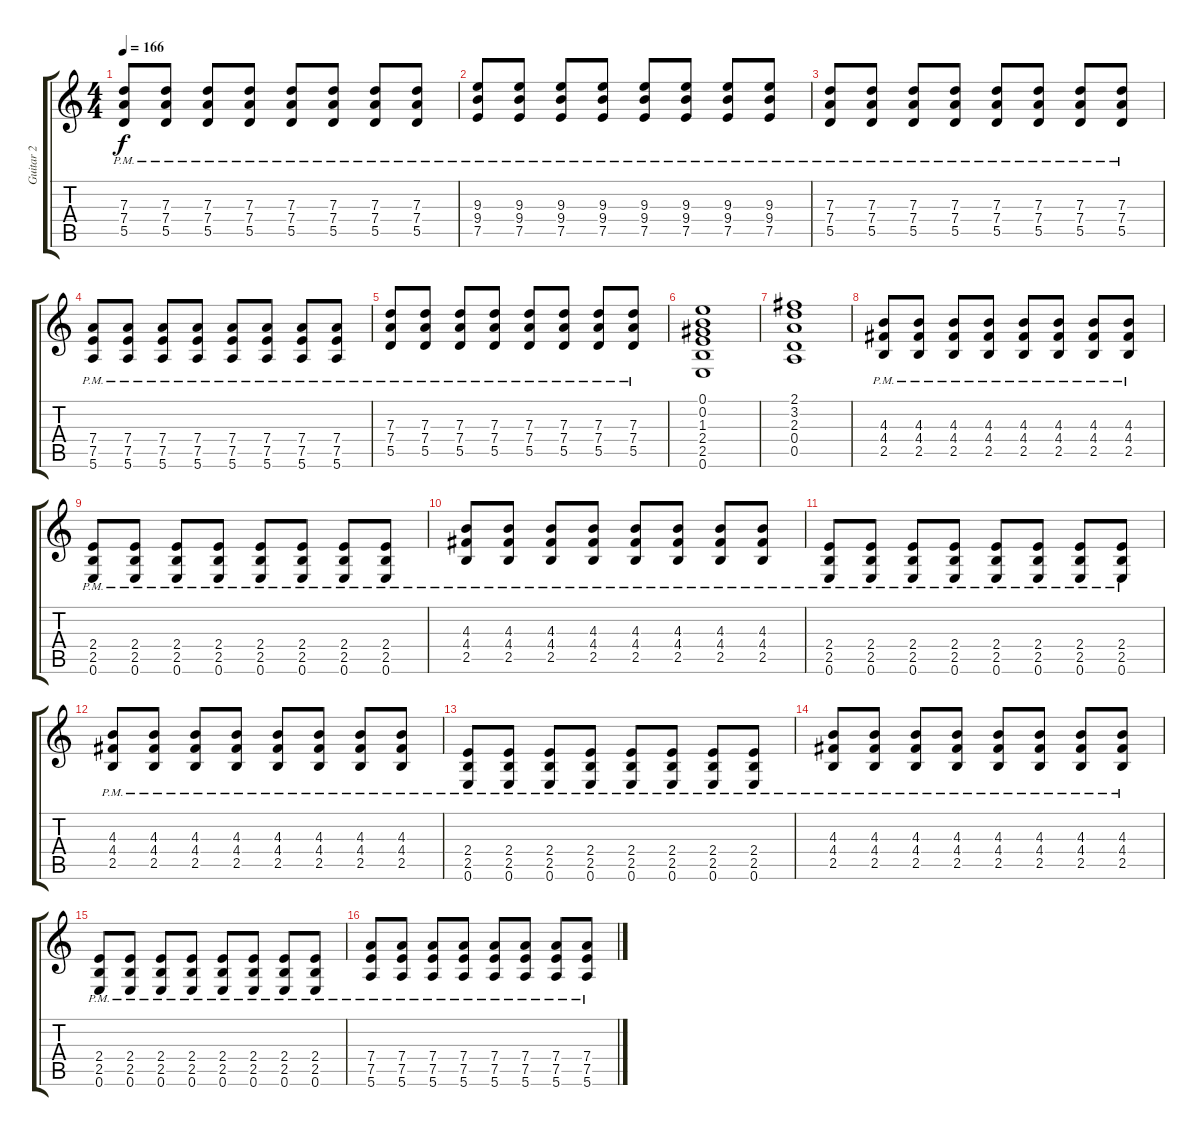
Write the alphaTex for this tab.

\track ("Guitar 2" "Guitar 2") {instrument electricguitarclean}
\staff {score tabs}
\tuning (E4 B3 G3 D3 A2 E2) {hide}
\ts (4 4)
\tempo 166
\clef g2
\ks c
(7.3{pm} 7.4{pm} 5.5{pm}).8{dy f} (7.3{pm} 7.4{pm} 5.5{pm}).8 (7.3{pm} 7.4{pm} 5.5{pm}).8 (7.3{pm} 7.4{pm} 5.5{pm}).8 (7.3{pm} 7.4{pm} 5.5{pm}).8 (7.3{pm} 7.4{pm} 5.5{pm}).8 (7.3{pm} 7.4{pm} 5.5{pm}).8 (7.3{pm} 7.4{pm} 5.5{pm}).8 |
(9.3{pm} 9.4{pm} 7.5{pm}).8 (9.3{pm} 9.4{pm} 7.5{pm}).8 (9.3{pm} 9.4{pm} 7.5{pm}).8 (9.3{pm} 9.4{pm} 7.5{pm}).8 (9.3{pm} 9.4{pm} 7.5{pm}).8 (9.3{pm} 9.4{pm} 7.5{pm}).8 (9.3{pm} 9.4{pm} 7.5{pm}).8 (9.3{pm} 9.4{pm} 7.5{pm}).8 |
(7.3{pm} 7.4{pm} 5.5{pm}).8 (7.3{pm} 7.4{pm} 5.5{pm}).8 (7.3{pm} 7.4{pm} 5.5{pm}).8 (7.3{pm} 7.4{pm} 5.5{pm}).8 (7.3{pm} 7.4{pm} 5.5{pm}).8 (7.3{pm} 7.4{pm} 5.5{pm}).8 (7.3{pm} 7.4{pm} 5.5{pm}).8 (7.3{pm} 7.4{pm} 5.5{pm}).8 |
(7.4{pm} 7.5{pm} 5.6{pm}).8 (7.4{pm} 7.5{pm} 5.6{pm}).8 (7.4{pm} 7.5{pm} 5.6{pm}).8 (7.4{pm} 7.5{pm} 5.6{pm}).8 (7.4{pm} 7.5{pm} 5.6{pm}).8 (7.4{pm} 7.5{pm} 5.6{pm}).8 (7.4{pm} 7.5{pm} 5.6{pm}).8 (7.4{pm} 7.5{pm} 5.6{pm}).8 |
(7.3{pm} 7.4{pm} 5.5{pm}).8 (7.3{pm} 7.4{pm} 5.5{pm}).8 (7.3{pm} 7.4{pm} 5.5{pm}).8 (7.3{pm} 7.4{pm} 5.5{pm}).8 (7.3{pm} 7.4{pm} 5.5{pm}).8 (7.3{pm} 7.4{pm} 5.5{pm}).8 (7.3{pm} 7.4{pm} 5.5{pm}).8 (7.3{pm} 7.4{pm} 5.5{pm}).8 |
(0.1 0.2 1.3 2.4 2.5 0.6).1 |
(2.1 3.2 2.3 0.4 0.5).1 |
(4.3{pm} 4.4{pm} 2.5{pm}).8{volume 13} (4.3{pm} 4.4{pm} 2.5{pm}).8 (4.3{pm} 4.4{pm} 2.5{pm}).8 (4.3{pm} 4.4{pm} 2.5{pm}).8 (4.3{pm} 4.4{pm} 2.5{pm}).8 (4.3{pm} 4.4{pm} 2.5{pm}).8 (4.3{pm} 4.4{pm} 2.5{pm}).8 (4.3{pm} 4.4{pm} 2.5{pm}).8 |
(2.4{pm} 2.5{pm} 0.6{pm}).8 (2.4{pm} 2.5{pm} 0.6{pm}).8 (2.4{pm} 2.5{pm} 0.6{pm}).8 (2.4{pm} 2.5{pm} 0.6{pm}).8 (2.4{pm} 2.5{pm} 0.6{pm}).8 (2.4{pm} 2.5{pm} 0.6{pm}).8 (2.4{pm} 2.5{pm} 0.6{pm}).8 (2.4{pm} 2.5{pm} 0.6{pm}).8 |
(4.3{pm} 4.4{pm} 2.5{pm}).8 (4.3{pm} 4.4{pm} 2.5{pm}).8 (4.3{pm} 4.4{pm} 2.5{pm}).8 (4.3{pm} 4.4{pm} 2.5{pm}).8 (4.3{pm} 4.4{pm} 2.5{pm}).8 (4.3{pm} 4.4{pm} 2.5{pm}).8 (4.3{pm} 4.4{pm} 2.5{pm}).8 (4.3{pm} 4.4{pm} 2.5{pm}).8 |
(2.4{pm} 2.5{pm} 0.6{pm}).8 (2.4{pm} 2.5{pm} 0.6{pm}).8 (2.4{pm} 2.5{pm} 0.6{pm}).8 (2.4{pm} 2.5{pm} 0.6{pm}).8 (2.4{pm} 2.5{pm} 0.6{pm}).8 (2.4{pm} 2.5{pm} 0.6{pm}).8 (2.4{pm} 2.5{pm} 0.6{pm}).8 (2.4{pm} 2.5{pm} 0.6{pm}).8 |
(4.3{pm} 4.4{pm} 2.5{pm}).8 (4.3{pm} 4.4{pm} 2.5{pm}).8 (4.3{pm} 4.4{pm} 2.5{pm}).8 (4.3{pm} 4.4{pm} 2.5{pm}).8 (4.3{pm} 4.4{pm} 2.5{pm}).8 (4.3{pm} 4.4{pm} 2.5{pm}).8 (4.3{pm} 4.4{pm} 2.5{pm}).8 (4.3{pm} 4.4{pm} 2.5{pm}).8 |
(2.4{pm} 2.5{pm} 0.6{pm}).8 (2.4{pm} 2.5{pm} 0.6{pm}).8 (2.4{pm} 2.5{pm} 0.6{pm}).8 (2.4{pm} 2.5{pm} 0.6{pm}).8 (2.4{pm} 2.5{pm} 0.6{pm}).8 (2.4{pm} 2.5{pm} 0.6{pm}).8 (2.4{pm} 2.5{pm} 0.6{pm}).8 (2.4{pm} 2.5{pm} 0.6{pm}).8 |
(4.3{pm} 4.4{pm} 2.5{pm}).8 (4.3{pm} 4.4{pm} 2.5{pm}).8 (4.3{pm} 4.4{pm} 2.5{pm}).8 (4.3{pm} 4.4{pm} 2.5{pm}).8 (4.3{pm} 4.4{pm} 2.5{pm}).8 (4.3{pm} 4.4{pm} 2.5{pm}).8 (4.3{pm} 4.4{pm} 2.5{pm}).8 (4.3{pm} 4.4{pm} 2.5{pm}).8 |
(2.4{pm} 2.5{pm} 0.6{pm}).8 (2.4{pm} 2.5{pm} 0.6{pm}).8 (2.4{pm} 2.5{pm} 0.6{pm}).8 (2.4{pm} 2.5{pm} 0.6{pm}).8 (2.4{pm} 2.5{pm} 0.6{pm}).8 (2.4{pm} 2.5{pm} 0.6{pm}).8 (2.4{pm} 2.5{pm} 0.6{pm}).8 (2.4{pm} 2.5{pm} 0.6{pm}).8 |
(7.4{pm} 7.5{pm} 5.6{pm}).8 (7.4{pm} 7.5{pm} 5.6{pm}).8 (7.4{pm} 7.5{pm} 5.6{pm}).8 (7.4{pm} 7.5{pm} 5.6{pm}).8 (7.4{pm} 7.5{pm} 5.6{pm}).8 (7.4{pm} 7.5{pm} 5.6{pm}).8 (7.4{pm} 7.5{pm} 5.6{pm}).8 (7.4{pm} 7.5{pm} 5.6{pm}).8
